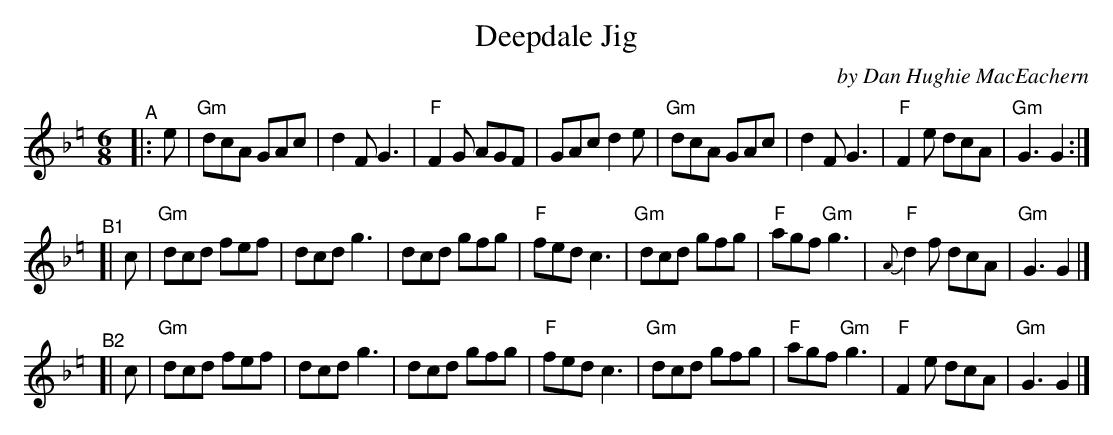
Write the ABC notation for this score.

X:1
T: Deepdale Jig
C: by Dan Hughie MacEachern
M: 6/8
L: 1/8
K: Gdor=e	% The handout has Gm with all e notes marked with natural signs.
"^A"|: e |\
"Gm"dcA GAc | d2F G3 | "F"F2G AGF | GAc d2e |\
"Gm"dcA GAc | d2F G3 | "F"F2e dcA | "Gm"G3 G2 :|
"^B1"[| c |\
"Gm"dcd fef | dcd g3 | dcd gfg | "F"fed c3 |\
"Gm"dcd gfg | "F"agf "Gm"g3 | "F"{A}d2f dcA | "Gm"G3 G2 |]
"^B2"[| c |\
"Gm"dcd fef | dcd g3 | dcd gfg | "F"fed c3 |\
"Gm"dcd gfg | "F"agf "Gm"g3 | "F"F2e dcA | "Gm"G3 G2 |]
